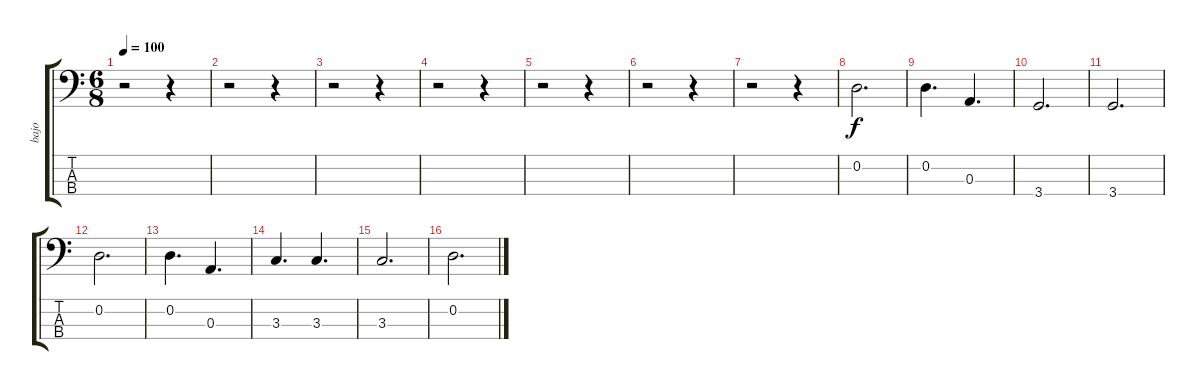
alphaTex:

\track ("bajo" "bajo") {instrument electricbassfinger}
\staff {score tabs}
\tuning (G2 D2 A1 E1) {hide}
\ts (6 8)
\tempo 100
\clef f4
\ks c
r.2{dy f} r.4 |
r.2 r.4 |
r.2 r.4 |
r.2 r.4 |
r.2 r.4 |
r.2 r.4 |
r.2 r.4 |
0.2.2{d} |
0.2.4{d} 0.3.4{d} |
3.4.2{d} |
3.4.2{d} |
0.2.2{d} |
0.2.4{d} 0.3.4{d} |
3.3.4{d} 3.3.4{d} |
3.3.2{d} |
0.2.2{d}
